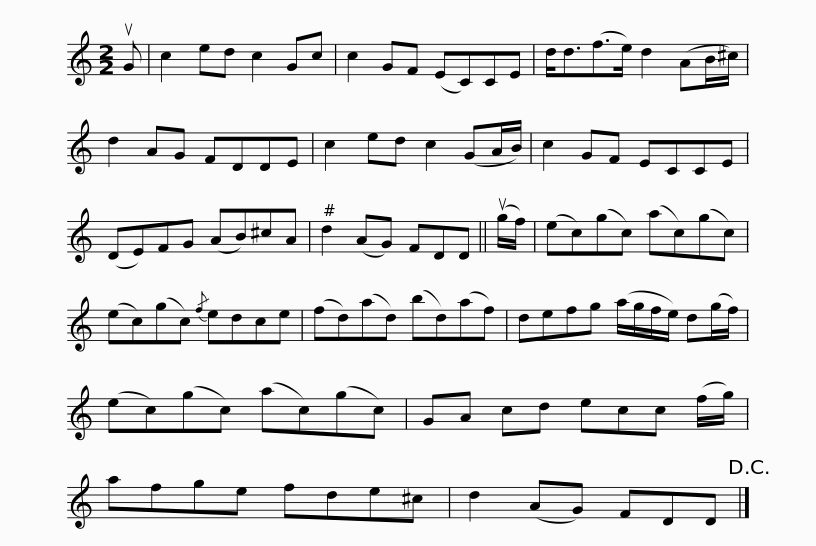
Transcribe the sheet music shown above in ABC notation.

X:1
L:1/8
M:2/2
I:linebreak $
K:C
V:1 treble
V:1
 uG | c2 ed c2 Gc | c2 GF (EC)CE | d<d(f>e) d2 (AB/^c/) | d2 AG FDDE | %5
 c2 ed c2 (GA/B/) |$ c2 GF ECCE | (DE)FG (AB)^cA | d2 (AG) FDD || (ug/f/) | %10
 (ec)(gc) (ac)(gc) | (ec)(gc){/f} edce |$ (fd)(ad) (bd)(af) | defg (a/g/f/e/) d(g/f/) | (ec)(gc) (ac)(gc) | %15
 GA cd ecc (f/g/) | afge fde^c |$ d2 (AG) FDD!D.C.! |] %18
